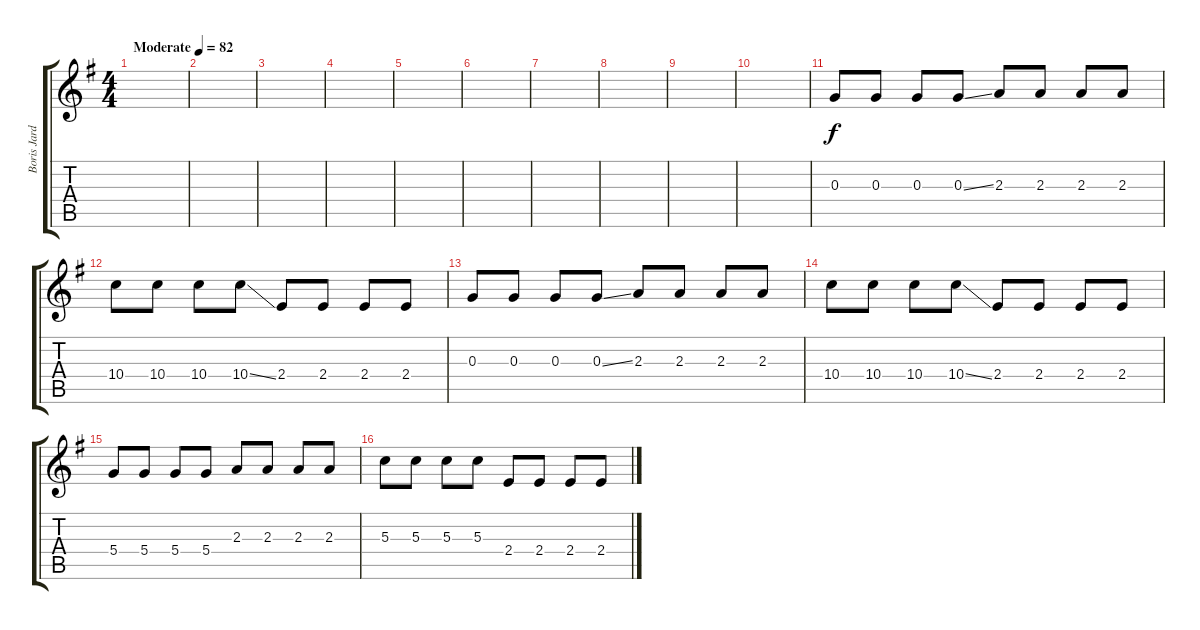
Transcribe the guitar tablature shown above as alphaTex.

\track ("Boris Jardel (guitare)" "Boris Jard") {instrument overdrivenguitar}
\staff {score tabs}
\tuning (E4 B3 G3 D3 A2 E2) {hide}
\ts (4 4)
\tempo (82 "Moderate")
\clef g2
\ks g
|
|
|
|
|
|
|
|
|
|
0.3.8 0.3.8 0.3.8 0.3{ss}.8 2.3.8 2.3.8 2.3.8 2.3.8 |
10.4.8 10.4.8 10.4.8 10.4{ss}.8 2.4.8 2.4.8 2.4.8 2.4.8 |
0.3.8 0.3.8 0.3.8 0.3{ss}.8 2.3.8 2.3.8 2.3.8 2.3.8 |
10.4.8 10.4.8 10.4.8 10.4{ss}.8 2.4.8 2.4.8 2.4.8 2.4.8 |
5.4.8 5.4.8 5.4.8 5.4.8 2.3.8 2.3.8 2.3.8 2.3.8 |
5.3.8 5.3.8 5.3.8 5.3.8 2.4.8 2.4.8 2.4.8 2.4.8
